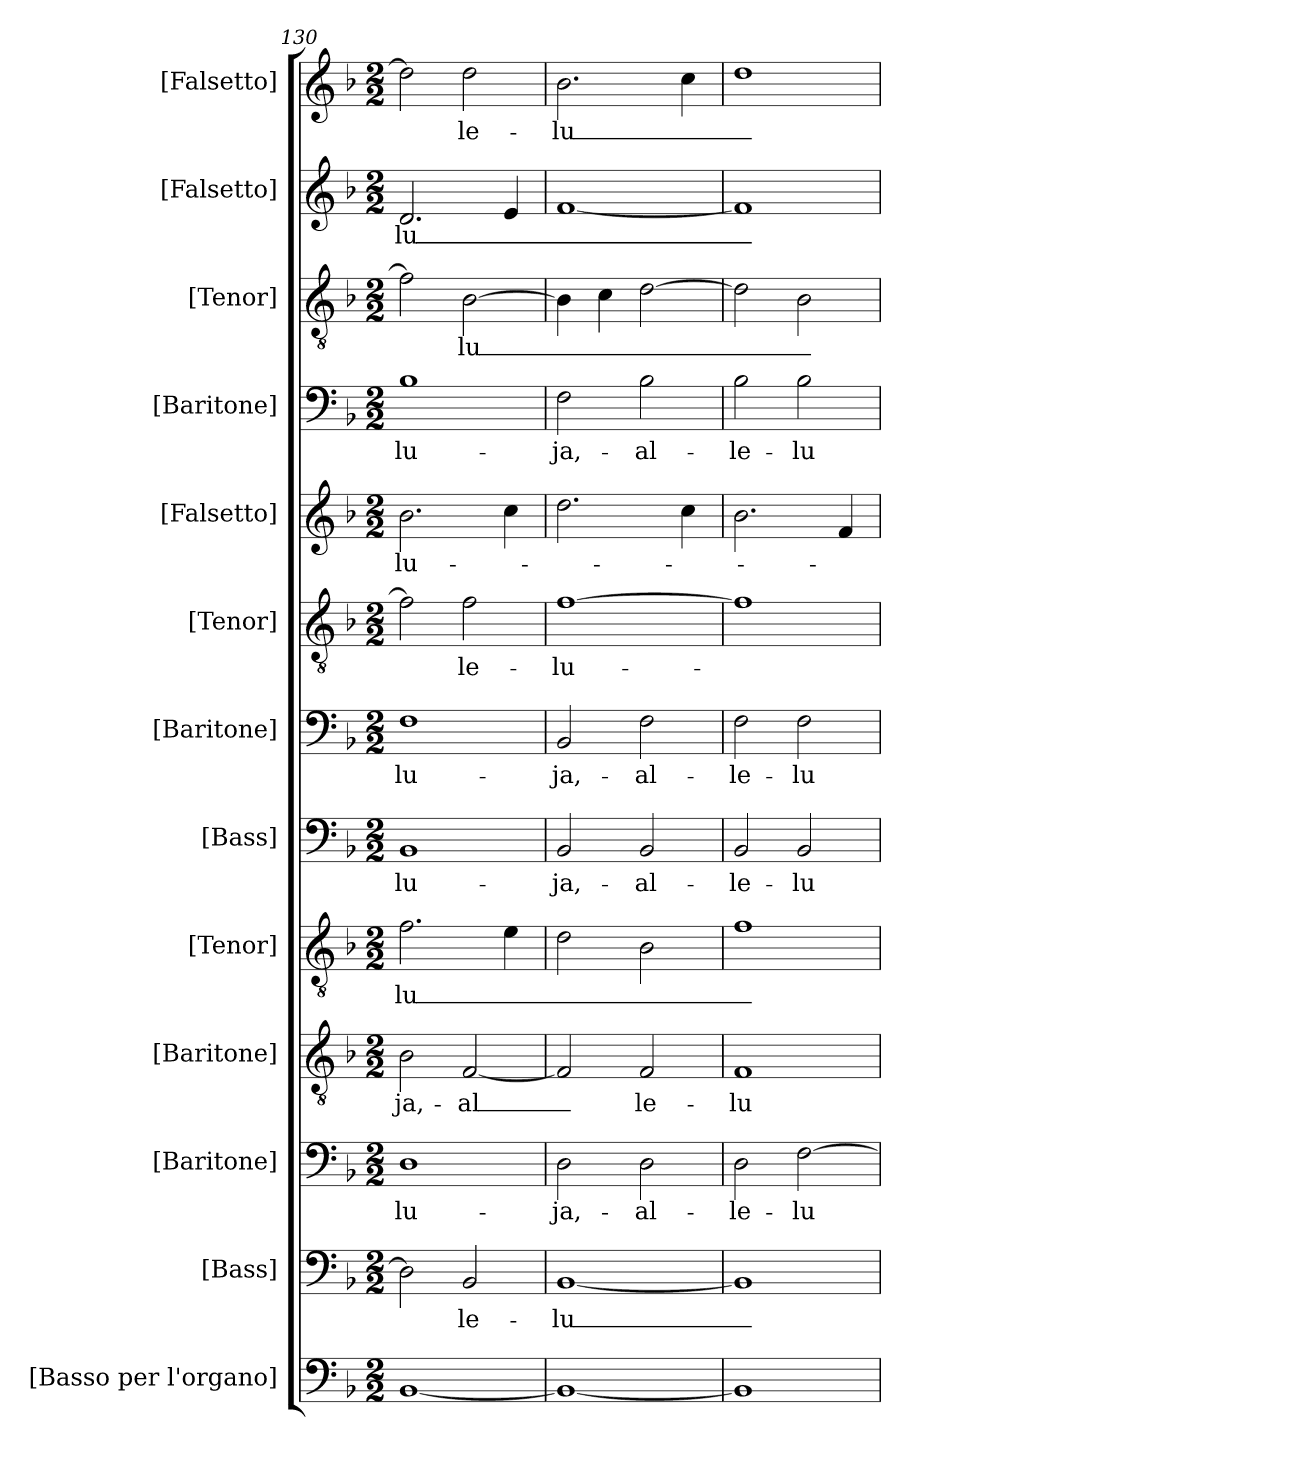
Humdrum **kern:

**kern	**kern	**text	**kern	**text	**kern	**text	**kern	**text	**kern	**text	**kern	**text	**kern	**text	**kern	**text	**kern	**text	**kern	**text	**kern	**text	**kern	**text
*part13	*part12	*part12	*part11	*part11	*part10	*part10	*part9	*part9	*part8	*part8	*part7	*part7	*part6	*part6	*part5	*part5	*part4	*part4	*part3	*part3	*part2	*part2	*part1	*part1
*staff13	*staff12	*staff12	*staff11	*staff11	*staff10	*staff10	*staff9	*staff9	*staff8	*staff8	*staff7	*staff7	*staff6	*staff6	*staff5	*staff5	*staff4	*staff4	*staff3	*staff3	*staff2	*staff2	*staff1	*staff1
*I"[Basso per l'organo]	*I"[Bass]	*	*I"[Baritone]	*	*I"[Baritone]	*	*I"[Tenor]	*	*I"[Bass]	*	*I"[Baritone]	*	*I"[Tenor]	*	*I"[Falsetto]	*	*I"[Baritone]	*	*I"[Tenor]	*	*I"[Falsetto]	*	*I"[Falsetto]	*
*	*I'B.	*	*I'Bar.	*	*I'Bar.	*	*I'T.	*	*I'B.	*	*I'Bar.	*	*I'T.	*	*	*	*I'Bar.	*	*I'T.	*	*	*	*	*
!!LO:PB:g=z
*clefF4	*clefF4	*	*clefF4	*	*clefGv2	*	*clefGv2	*	*clefF4	*	*clefF4	*	*clefGv2	*	*clefG2	*	*clefF4	*	*clefGv2	*	*clefG2	*	*clefG2	*
*	*	*	*	*	*ITrd7c12	*	*ITrd7c12	*	*	*	*	*	*ITrd7c12	*	*	*	*	*	*ITrd7c12	*	*	*	*	*
*k[b-]	*k[b-]	*	*k[b-]	*	*k[b-]	*	*k[b-]	*	*k[b-]	*	*k[b-]	*	*k[b-]	*	*k[b-]	*	*k[b-]	*	*k[b-]	*	*k[b-]	*	*k[b-]	*
*F:	*F:	*	*F:	*	*F:	*	*F:	*	*F:	*	*F:	*	*F:	*	*F:	*	*F:	*	*F:	*	*F:	*	*F:	*
*M2/2	*M2/2	*	*M2/2	*	*M2/2	*	*M2/2	*	*M2/2	*	*M2/2	*	*M2/2	*	*M2/2	*	*M2/2	*	*M2/2	*	*M2/2	*	*M2/2	*
=130	=130	=130	=130	=130	=130	=130	=130	=130	=130	=130	=130	=130	=130	=130	=130	=130	=130	=130	=130	=130	=130	=130	=130	=130
!	!	!	!	!LO:LY:b:color=#000000	!	!	!	!	!	!	!	!	!	!	!	!	!	!	!	!	!	!	!	!
!	!	!	!	!	!	!LO:LY:b:color=#000000	!	!	!	!	!	!	!	!	!	!	!	!	!	!	!	!	!	!
!	!	!	!	!	!	!	!	!LO:LY:b:color=#000000	!	!	!	!	!	!	!	!	!	!	!	!	!	!	!	!
!	!	!	!	!	!	!	!	!	!	!LO:LY:b:color=#000000	!	!	!	!	!	!	!	!	!	!	!	!	!	!
!	!	!	!	!	!	!	!	!	!	!	!	!LO:LY:b:color=#000000	!	!	!	!	!	!	!	!	!	!	!	!
!	!	!	!	!	!	!	!	!	!	!	!	!	!	!	!	!LO:LY:b:color=#000000	!	!	!	!	!	!	!	!
!	!	!	!	!	!	!	!	!	!	!	!	!	!	!	!	!	!	!LO:LY:b:color=#000000	!	!	!	!	!	!
!	!	!	!	!	!	!	!	!	!	!	!	!	!	!	!	!	!	!	!	!	!	!LO:LY:b:color=#000000	!	!
[1BB-i	2Di\]	.	1Di	-lu--	2BB-i\	-ja,-	2.Fi\	-lu_-	1BB-i	-lu--	1Fi	-lu--	2Fi\]	.	2.b-i\	-lu-	1B-i	-lu--	2Fi\]	.	2.di/	-lu_-	2ddi\]	.
!	!	!LO:LY:b:color=#000000	!	!	!	!	!	!	!	!	!	!	!	!	!	!	!	!	!	!	!	!	!	!
!	!	!	!	!	!	!LO:LY:b:color=#000000	!	!	!	!	!	!	!	!	!	!	!	!	!	!	!	!	!	!
!	!	!	!	!	!	!	!	!	!	!	!	!	!	!LO:LY:b:color=#000000	!	!	!	!	!	!	!	!	!	!
!	!	!	!	!	!	!	!	!	!	!	!	!	!	!	!	!	!	!	!	!LO:LY:b:color=#000000	!	!	!	!
!	!	!	!	!	!	!	!	!	!	!	!	!	!	!	!	!	!	!	!	!	!	!	!	!LO:LY:b:color=#000000
.	2BB-i/	-le--	.	.	[2FFi/	-al_-	.	.	.	.	.	.	2Fi\	-le-	.	.	.	.	[2BB-i\	-lu_-	.	.	2ddi\	-le--
.	.	.	.	.	.	.	4Ei\	.	.	.	.	.	.	.	4cci\	.	.	.	.	.	4ei/	.	.	.
=131	=131	=131	=131	=131	=131	=131	=131	=131	=131	=131	=131	=131	=131	=131	=131	=131	=131	=131	=131	=131	=131	=131	=131	=131
!	!	!LO:LY:b:color=#000000	!	!	!	!	!	!	!	!	!	!	!	!	!	!	!	!	!	!	!	!	!	!
!	!	!	!	!LO:LY:b:color=#000000	!	!	!	!	!	!	!	!	!	!	!	!	!	!	!	!	!	!	!	!
!	!	!	!	!	!	!	!	!	!	!LO:LY:b:color=#000000	!	!	!	!	!	!	!	!	!	!	!	!	!	!
!	!	!	!	!	!	!	!	!	!	!	!	!LO:LY:b:color=#000000	!	!	!	!	!	!	!	!	!	!	!	!
!	!	!	!	!	!	!	!	!	!	!	!	!	!	!LO:LY:b:color=#000000	!	!	!	!	!	!	!	!	!	!
!	!	!	!	!	!	!	!	!	!	!	!	!	!	!	!	!	!	!LO:LY:b:color=#000000	!	!	!	!	!	!
!	!	!	!	!	!	!	!	!	!	!	!	!	!	!	!	!	!	!	!	!	!	!	!	!LO:LY:b:color=#000000
1BB-i_	[1BB-i	-lu_-	2Di\	-ja,-	2FFi/]	.	2Di\	.	2BB-i/	-ja,-	2BB-i/	-ja,-	[1Fi	-lu-	2.ddi\	.	2Fi\	-ja,-	4BB-i\]	.	[1fi	.	2.b-i\	-lu_-
.	.	.	.	.	.	.	.	.	.	.	.	.	.	.	.	.	.	.	4Ci\	.	.	.	.	.
!	!	!	!	!LO:LY:b:color=#000000	!	!	!	!	!	!	!	!	!	!	!	!	!	!	!	!	!	!	!	!
!	!	!	!	!	!	!LO:LY:b:color=#000000	!	!	!	!	!	!	!	!	!	!	!	!	!	!	!	!	!	!
!	!	!	!	!	!	!	!	!	!	!LO:LY:b:color=#000000	!	!	!	!	!	!	!	!	!	!	!	!	!	!
!	!	!	!	!	!	!	!	!	!	!	!	!LO:LY:b:color=#000000	!	!	!	!	!	!	!	!	!	!	!	!
!	!	!	!	!	!	!	!	!	!	!	!	!	!	!	!	!	!	!LO:LY:b:color=#000000	!	!	!	!	!	!
.	.	.	2Di\	-al--	2FFi/	-le--	2BB-i\	.	2BB-i/	-al--	2Fi\	-al--	.	.	.	.	2B-i\	-al--	[2Di\	.	.	.	.	.
.	.	.	.	.	.	.	.	.	.	.	.	.	.	.	4cci\	.	.	.	.	.	.	.	4cci\	.
=132	=132	=132	=132	=132	=132	=132	=132	=132	=132	=132	=132	=132	=132	=132	=132	=132	=132	=132	=132	=132	=132	=132	=132	=132
!	!	!	!	!LO:LY:b:color=#000000	!	!	!	!	!	!	!	!	!	!	!	!	!	!	!	!	!	!	!	!
!	!	!	!	!	!	!LO:LY:b:color=#000000	!	!	!	!	!	!	!	!	!	!	!	!	!	!	!	!	!	!
!	!	!	!	!	!	!	!	!	!	!LO:LY:b:color=#000000	!	!	!	!	!	!	!	!	!	!	!	!	!	!
!	!	!	!	!	!	!	!	!	!	!	!	!LO:LY:b:color=#000000	!	!	!	!	!	!	!	!	!	!	!	!
!	!	!	!	!	!	!	!	!	!	!	!	!	!	!	!	!	!	!LO:LY:b:color=#000000	!	!	!	!	!	!
1BB-i]	1BB-i]	.	2Di\	-le--	1FFi	-lu--	1Fi	.	2BB-i/	-le--	2Fi\	-le--	1Fi]	.	2.b-i\	.	2B-i\	-le--	2Di\]	.	1fi]	.	1ddi	.
!	!	!	!	!LO:LY:b:color=#000000	!	!	!	!	!	!	!	!	!	!	!	!	!	!	!	!	!	!	!	!
!	!	!	!	!	!	!	!	!	!	!LO:LY:b:color=#000000	!	!	!	!	!	!	!	!	!	!	!	!	!	!
!	!	!	!	!	!	!	!	!	!	!	!	!LO:LY:b:color=#000000	!	!	!	!	!	!	!	!	!	!	!	!
!	!	!	!	!	!	!	!	!	!	!	!	!	!	!	!	!	!	!LO:LY:b:color=#000000	!	!	!	!	!	!
.	.	.	[2Fi\	-lu_-	.	.	.	.	2BB-i/	-lu--	2Fi\	-lu--	.	.	.	.	2B-i\	-lu--	2BB-i\	.	.	.	.	.
.	.	.	.	.	.	.	.	.	.	.	.	.	.	.	4fi/	.	.	.	.	.	.	.	.	.
=	=	=	=	=	=	=	=	=	=	=	=	=	=	=	=	=	=	=	=	=	=	=	=	=
*-	*-	*-	*-	*-	*-	*-	*-	*-	*-	*-	*-	*-	*-	*-	*-	*-	*-	*-	*-	*-	*-	*-	*-	*-
